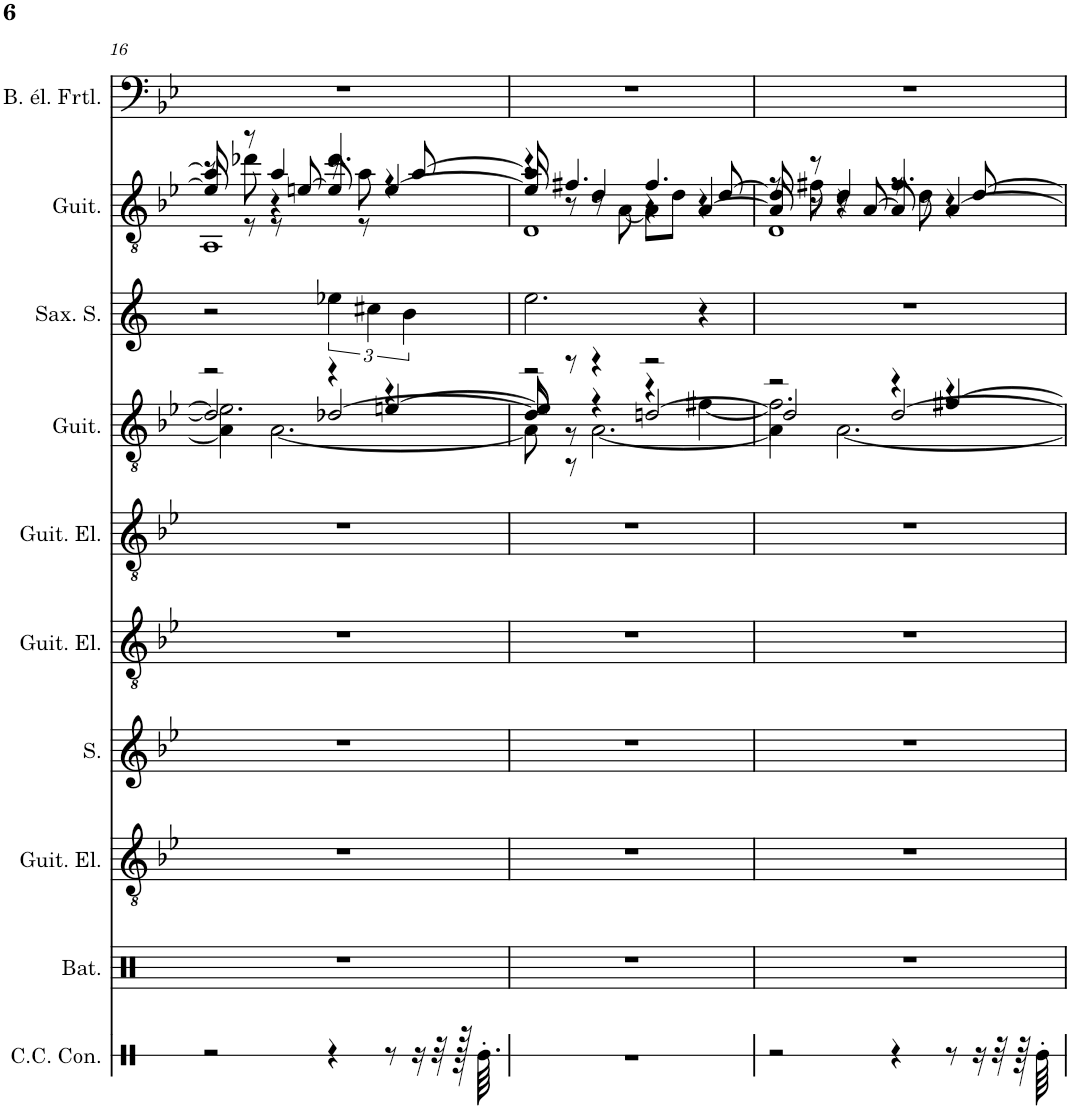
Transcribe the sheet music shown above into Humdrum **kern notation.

**kern	**kern	**kern	**kern	**kern	**kern	**kern	**kern	**kern	**kern
*part10	*part9	*part8	*part7	*part6	*part5	*part4	*part3	*part2	*part1
*staff10	*staff9	*staff8	*staff7	*staff6	*staff5	*staff4	*staff3	*staff2	*staff1
*I"Caisse claire de concert, Guitar Fret Noise	*I"Batterie, Drums	*I"Guitare électrique, Guitar Harmonics	*I"Soprano, Choir Aahs	*I"Guitare électrique, Distortion Guitar	*I"Guitare électrique, Overdriven Guitar	*I"Guitare acoustique, Electric Guitar (jazz)	*I"Saxophone Soprano	*I"Guitare classique, Acoustic Guitar (nylon)	*I"Basse électrique fretless, Fretless Bass
*I'C.C. Con.	*I'Bat.	*I'Guit. El.	*I'S.	*I'Guit. El.	*I'Guit. El.	*I'Guit.	*I'Sax. S.	*I'Guit.	*I'B. él. Frtl.
!!LO:PB:g=z
*clefX	*clefX	*clefGv2	*clefG2	*clefGv2	*clefGv2	*clefGv2	*clefG2	*clefGv2	*clefF4
*	*	*	*	*	*	*	*Trd1c2	*	*Trd7c12
*k[b-e-]	*k[]	*k[b-e-]	*k[b-e-]	*k[b-e-]	*k[b-e-]	*k[b-e-]	*k[]	*k[b-e-]	*k[b-e-]
*M4/4	*M4/4	*M4/4	*M4/4	*M4/4	*M4/4	*M4/4	*M4/4	*M4/4	*M4/4
=16	=16	=16	=16	=16	=16	=16	=16	=16	=16
*	*	*	*	*	*	*^	*	*^	*
*	*	*	*	*	*	*	*^	*	*	*^	*
*	*	*	*	*	*	*	*	*^	*	*	*	*^	*
2r	1r	1r	1r	1r	1r	2r	2.e\]	2d-/]	4A\]	2r	8a/]	8r	8e/]	1AA	1r
.	.	.	.	.	.	.	.	.	.	.	8r	8dd-X\	8r	.	.
.	.	.	.	.	.	.	.	.	[2.A\	.	4a/	4r	8r	.	.
.	.	.	.	.	.	.	.	.	.	.	.	.	[8en/	.	.
4r	.	.	.	.	.	4r	.	[2d-X/	.	6ee-X\	4.dd-/	8r	8e/]	.	.
.	.	.	.	.	.	.	.	.	.	.	.	8a\	8r	.	.
.	.	.	.	.	.	.	.	.	.	6cc#X\	.	.	.	.	.
8r	.	.	.	.	.	[4en/	4r	.	.	.	.	4r	[4e/	.	.
.	.	.	.	.	.	.	.	.	.	6b\	.	.	.	.	.
16r	.	.	.	.	.	.	.	.	.	.	[8a/	.	.	.	.
32r	.	.	.	.	.	.	.	.	.	.	.	.	.	.	.
128r	.	.	.	.	.	.	.	.	.	.	.	.	.	.	.
64.Re'\	.	.	.	.	.	.	.	.	.	.	.	.	.	.	.
=17	=17	=17	=17	=17	=17	=17	=17	=17	=17	=17	=17	=17	=17	=17	=17
1r	1r	1r	1r	1r	1r	8e/]	2r	8d-/]	8A\]	2.ee\	8a/]	4r	8e/]	1D	1r
.	.	.	.	.	.	8r	.	8r	8r	.	4.f#X/	.	8r	.	.
.	.	.	.	.	.	4r	.	4r	[2.A\	.	.	8r	4d/	.	.
.	.	.	.	.	.	.	.	.	.	.	.	[8A\	.	.	.
.	.	.	.	.	.	2r	4r	[2dn/	.	.	4.f#/	8A\L]	4r	.	.
.	.	.	.	.	.	.	.	.	.	.	.	8d\J	.	.	.
.	.	.	.	.	.	.	[4f#X\	.	.	4r	.	4r	[4A/	.	.
.	.	.	.	.	.	.	.	.	.	.	[8d/	.	.	.	.
=18	=18	=18	=18	=18	=18	=18	=18	=18	=18	=18	=18	=18	=18	=18	=18
2r	1r	1r	1r	1r	1r	2r	2.f#\]	2d/]	4A\]	1r	8d/]	8r	8A/]	1D	1r
.	.	.	.	.	.	.	.	.	.	.	8r	8f#X\	8r	.	.
.	.	.	.	.	.	.	.	.	[2.A\	.	4d/	4r	8r	.	.
.	.	.	.	.	.	.	.	.	.	.	.	.	[8A/	.	.
4r	.	.	.	.	.	4r	.	[2d/	.	.	4.f#/	8r	8A/]	.	.
.	.	.	.	.	.	.	.	.	.	.	.	8d\	8r	.	.
8r	.	.	.	.	.	[4f#X/	4r	.	.	.	.	4r	[4A/	.	.
16r	.	.	.	.	.	.	.	.	.	.	[8d/	.	.	.	.
32r	.	.	.	.	.	.	.	.	.	.	.	.	.	.	.
64r	.	.	.	.	.	.	.	.	.	.	.	.	.	.	.
64Re'\	.	.	.	.	.	.	.	.	.	.	.	.	.	.	.
*	*	*	*	*	*	*v	*v	*v	*v	*	*v	*v	*v	*v	*
=	=	=	=	=	=	=	=	=	=
*-	*-	*-	*-	*-	*-	*-	*-	*-	*-
